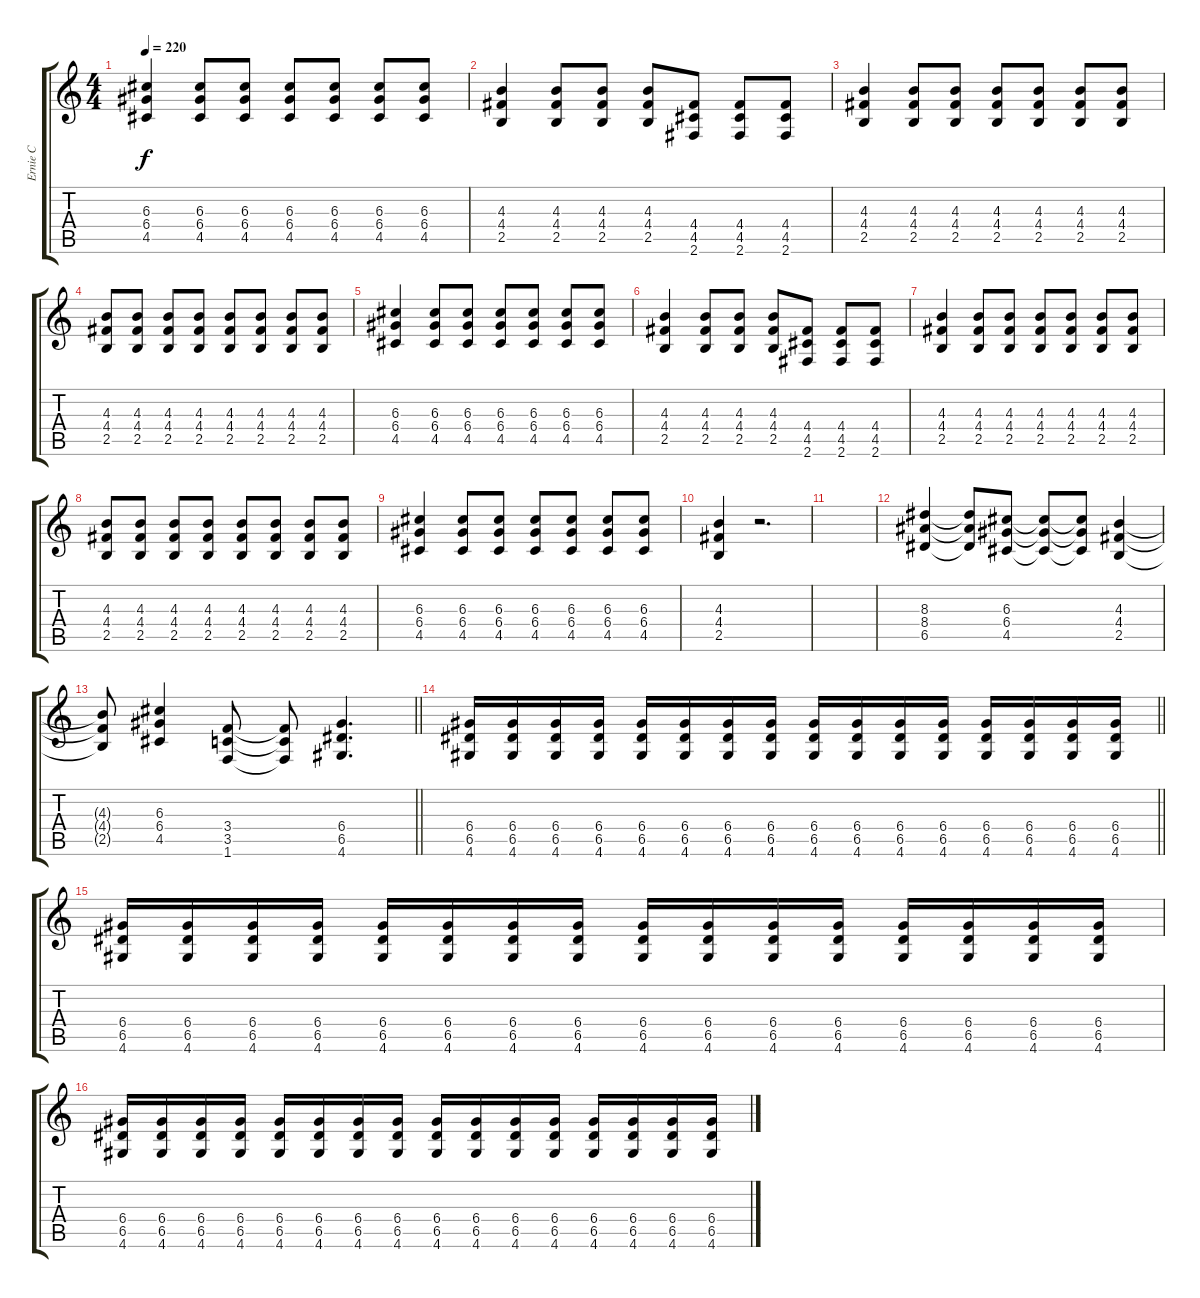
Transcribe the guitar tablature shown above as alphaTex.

\track ("Ernie C" "Ernie C") {instrument distortionguitar}
\staff {score tabs}
\tuning (E4 B3 G3 D3 A2 E2) {hide}
\ts (4 4)
\tempo 220
\clef g2
\ks c
(6.3 6.4 4.5).4{dy f} (6.3 6.4 4.5).8 (6.3 6.4 4.5).8 (6.3 6.4 4.5).8 (6.3 6.4 4.5).8 (6.3 6.4 4.5).8 (6.3 6.4 4.5).8 |
(4.3 4.4 2.5).4 (4.3 4.4 2.5).8 (4.3 4.4 2.5).8 (4.3 4.4 2.5).8 (4.4 4.5 2.6).8 (4.4 4.5 2.6).8 (4.4 4.5 2.6).8 |
(4.3 4.4 2.5).4 (4.3 4.4 2.5).8 (4.3 4.4 2.5).8 (4.3 4.4 2.5).8 (4.3 4.4 2.5).8 (4.3 4.4 2.5).8 (4.3 4.4 2.5).8 |
(4.3 4.4 2.5).8 (4.3 4.4 2.5).8 (4.3 4.4 2.5).8 (4.3 4.4 2.5).8 (4.3 4.4 2.5).8 (4.3 4.4 2.5).8 (4.3 4.4 2.5).8 (4.3 4.4 2.5).8 |
(6.3 6.4 4.5).4 (6.3 6.4 4.5).8 (6.3 6.4 4.5).8 (6.3 6.4 4.5).8 (6.3 6.4 4.5).8 (6.3 6.4 4.5).8 (6.3 6.4 4.5).8 |
(4.3 4.4 2.5).4 (4.3 4.4 2.5).8 (4.3 4.4 2.5).8 (4.3 4.4 2.5).8 (4.4 4.5 2.6).8 (4.4 4.5 2.6).8 (4.4 4.5 2.6).8 |
(4.3 4.4 2.5).4 (4.3 4.4 2.5).8 (4.3 4.4 2.5).8 (4.3 4.4 2.5).8 (4.3 4.4 2.5).8 (4.3 4.4 2.5).8 (4.3 4.4 2.5).8 |
(4.3 4.4 2.5).8 (4.3 4.4 2.5).8 (4.3 4.4 2.5).8 (4.3 4.4 2.5).8 (4.3 4.4 2.5).8 (4.3 4.4 2.5).8 (4.3 4.4 2.5).8 (4.3 4.4 2.5).8 |
(6.3 6.4 4.5).4 (6.3 6.4 4.5).8 (6.3 6.4 4.5).8 (6.3 6.4 4.5).8 (6.3 6.4 4.5).8 (6.3 6.4 4.5).8 (6.3 6.4 4.5).8 |
(4.3 4.4 2.5).4 r.2{d} |
|
(8.3 8.4 6.5).4 (8.3{t} 8.4{t} 6.5{t}).8 (6.3 6.4 4.5).8 (6.3{t} 6.4{t} 4.5{t}).8 (6.3{t} 6.4{t} 4.5{t}).8 (4.3 4.4 2.5).4 |
\barLineRight lightlight
(4.3{t} 4.4{t} 2.5{t}).8 (6.3 6.4 4.5).4 (3.4 3.5 1.6).8 (3.4{t} 3.5{t} 1.6{t}).8 (6.4 6.5 4.6).4{d} |
\barLineRight lightlight
(6.4 6.5 4.6).16 (6.4 6.5 4.6).16 (6.4 6.5 4.6).16 (6.4 6.5 4.6).16 (6.4 6.5 4.6).16 (6.4 6.5 4.6).16 (6.4 6.5 4.6).16 (6.4 6.5 4.6).16 (6.4 6.5 4.6).16 (6.4 6.5 4.6).16 (6.4 6.5 4.6).16 (6.4 6.5 4.6).16 (6.4 6.5 4.6).16 (6.4 6.5 4.6).16 (6.4 6.5 4.6).16 (6.4 6.5 4.6).16 |
(6.4 6.5 4.6).16 (6.4 6.5 4.6).16 (6.4 6.5 4.6).16 (6.4 6.5 4.6).16 (6.4 6.5 4.6).16 (6.4 6.5 4.6).16 (6.4 6.5 4.6).16 (6.4 6.5 4.6).16 (6.4 6.5 4.6).16 (6.4 6.5 4.6).16 (6.4 6.5 4.6).16 (6.4 6.5 4.6).16 (6.4 6.5 4.6).16 (6.4 6.5 4.6).16 (6.4 6.5 4.6).16 (6.4 6.5 4.6).16 |
(6.4 6.5 4.6).16 (6.4 6.5 4.6).16 (6.4 6.5 4.6).16 (6.4 6.5 4.6).16 (6.4 6.5 4.6).16 (6.4 6.5 4.6).16 (6.4 6.5 4.6).16 (6.4 6.5 4.6).16 (6.4 6.5 4.6).16 (6.4 6.5 4.6).16 (6.4 6.5 4.6).16 (6.4 6.5 4.6).16 (6.4 6.5 4.6).16 (6.4 6.5 4.6).16 (6.4 6.5 4.6).16 (6.4 6.5 4.6).16
